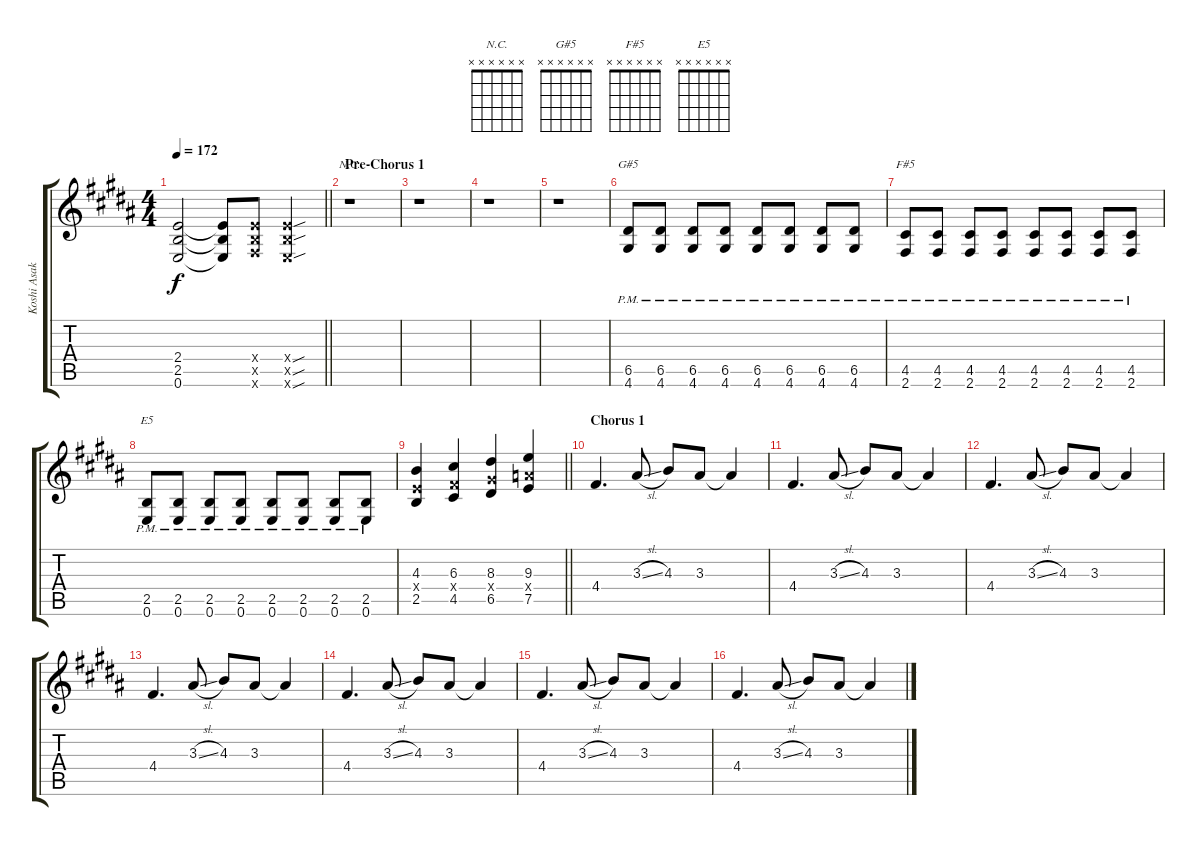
\track ("Koshi Asakawa - Guitar 2" "Koshi Asak") {instrument distortionguitar}
\staff {score tabs}
\tuning (E4 B3 G3 D3 A2 E2) {hide}
\chord ("N.C." x x x x x x)
\chord ("G#5" x x x x x x)
\chord ("F#5" x x x x x x)
\chord ("E5" x x x x x x)
\ts (4 4)
\tempo 172
\clef g2
\barLineRight lightlight
\ks b
(2.4{t} 2.5{t} 0.6{t}).2{dy f} (2.4{t} 2.5{t} 0.6{t}).8 (2.4{x} 2.5{x} 2.6{x}).8 (2.4{sou x} 2.5{sou x} 0.6{sou x}).4 |
\section ("" "Pre-Chorus 1")
r.1{ch "N.C."} |
r.1 |
r.1 |
r.1 |
(6.5{pm} 4.6{pm}).8{ch "G#5"} (6.5{pm} 4.6{pm}).8 (6.5{pm} 4.6{pm}).8 (6.5{pm} 4.6{pm}).8 (6.5{pm} 4.6{pm}).8 (6.5{pm} 4.6{pm}).8 (6.5{pm} 4.6{pm}).8 (6.5{pm} 4.6{pm}).8 |
(4.5{pm} 2.6{pm}).8{ch "F#5"} (4.5{pm} 2.6{pm}).8 (4.5{pm} 2.6{pm}).8 (4.5{pm} 2.6{pm}).8 (4.5{pm} 2.6{pm}).8 (4.5{pm} 2.6{pm}).8 (4.5{pm} 2.6{pm}).8 (4.5{pm} 2.6{pm}).8 |
(2.5{pm} 0.6{pm}).8{ch "E5"} (2.5{pm} 0.6{pm}).8 (2.5{pm} 0.6{pm}).8 (2.5{pm} 0.6{pm}).8 (2.5{pm} 0.6{pm}).8 (2.5{pm} 0.6{pm}).8 (2.5{pm} 0.6{pm}).8 (2.5{pm} 0.6{pm}).8 |
\barLineRight lightlight
(4.3 2.4{x} 2.5).4 (6.3 4.4{x} 4.5).4 (8.3 6.4{x} 6.5).4 (9.3 7.4{x} 7.5).4 |
\section ("" "Chorus 1")
4.4.4{d} 3.3{sl}.8 4.3.8 3.3.8 3.3{t}.4 |
4.4.4{d} 3.3{sl}.8 4.3.8 3.3.8 3.3{t}.4 |
4.4.4{d} 3.3{sl}.8 4.3.8 3.3.8 3.3{t}.4 |
4.4.4{d} 3.3{sl}.8 4.3.8 3.3.8 3.3{t}.4 |
4.4.4{d} 3.3{sl}.8 4.3.8 3.3.8 3.3{t}.4 |
4.4.4{d} 3.3{sl}.8 4.3.8 3.3.8 3.3{t}.4 |
4.4.4{d} 3.3{sl}.8 4.3.8 3.3.8 3.3{t}.4
